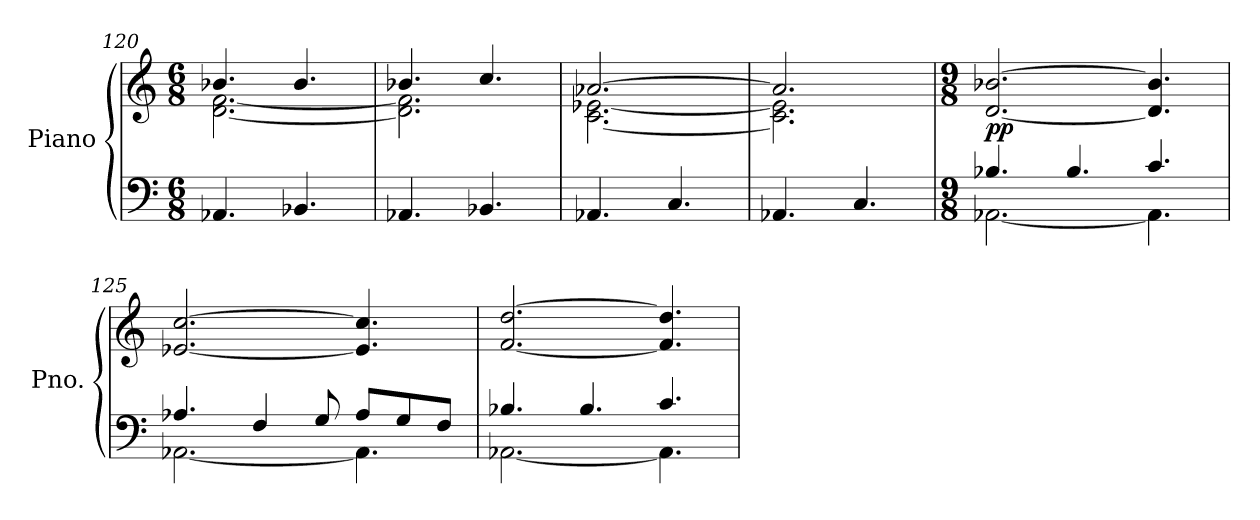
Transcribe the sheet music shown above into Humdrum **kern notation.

**kern	**kern	**dynam
*part1	*part1	*part1
*staff2	*staff1	*staff1/2
*I"Piano	*	*
*I'Pno.	*	*
*clefF4	*clefG2	*
*k[]	*k[]	*
*M6/8	*M6/8	*
=120	=120	=120
*	*^	*
4.AA-X/	4.b-X/	[2.d\ [2.f\	.
4.BB-X/	4.b-/	.	.
=121	=121	=121	=121
4.AA-X/	4.b-X/	2.d\] 2.f\]	.
4.BB-X/	4.cc/	.	.
=122	=122	=122	=122
4.AA-X/	[2.a-X/	[2.c\ [2.e-X\	.
4.C/	.	.	.
=123	=123	=123	=123
4.AA-X/	2.a-/]	2.c\] 2.e-\]	.
4.C/	.	.	.
*	*v	*v	*
=124	=124	=124
*M9/8	*M9/8	*
*^	*	*
!	!	!	!LO:DY:b
4.B-X/	[2.AA-X\	[2.d/ [2.b-X/	pp
4.B-/	.	.	.
4.c/	4.AA-\]	4.d/] 4.b-/]	.
=125	=125	=125	=125
4.A-X/	[2.AA-X\	[2.e-X/ [2.cc/	.
4F/	.	.	.
8G/	.	.	.
8A-/L	4.AA-\]	4.e-/] 4.cc/]	.
8G/	.	.	.
8F/J	.	.	.
=126	=126	=126	=126
4.B-X/	[2.AA-X\	[2.f/ [2.dd/	.
4.B-/	.	.	.
4.c/	4.AA-\]	4.f/] 4.dd/]	.
*v	*v	*	*
=	=	=
*-	*-	*-
